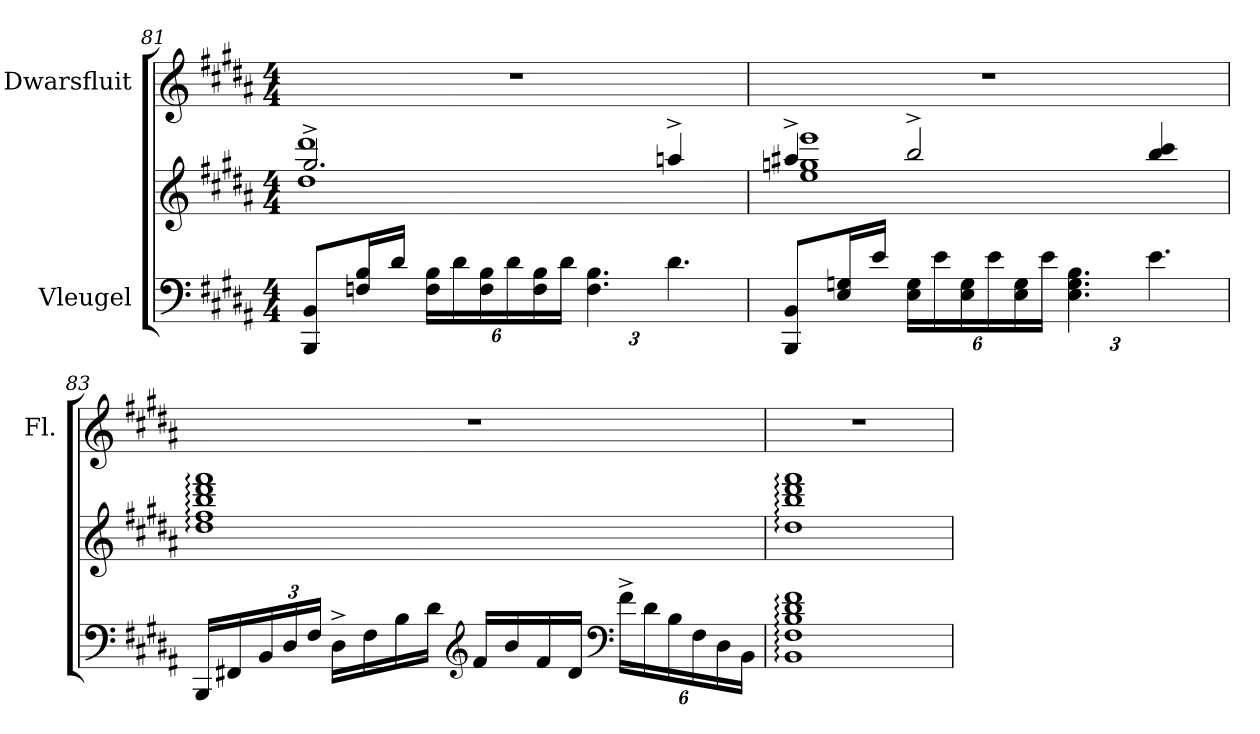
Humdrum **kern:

**kern	**kern	**kern
*part2	*part2	*part1
*staff3	*staff2	*staff1
*I"Vleugel	*	*I"Dwarsfluit
*	*	*I'Fl.
*clefF4	*clefG2	*clefG2
*k[f#c#g#d#a#]	*k[f#c#g#d#a#]	*k[f#c#g#d#a#]
*M4/4	*M4/4	*M4/4
=81	=81	=81
*	*^	*
8BBB/ 8BB/L	2.gg#^/	1dd# 1ddd#	1r
16Fn/ 16B/L	.	.	.
16d#/JJ	.	.	.
*Xbrackettup	*	*	*
24F\ 24B\LL	.	.	.
24d#\	.	.	.
24F\ 24B\	.	.	.
24d#\	.	.	.
24F\ 24B\	.	.	.
24d#\JJ	.	.	.
6.F\ 6.B\	.	.	.
6.d#\	4aan^/	.	.
=82	=82	=82	=82
8BBB/ 8BB/L	4aa#X^/	1ee 1ggn 1eee	1r
16E/ 16Gn/L	.	.	.
16e/JJ	.	.	.
24E\ 24G\LL	2bb^/	.	.
24e\	.	.	.
24E\ 24G\	.	.	.
24e\	.	.	.
24E\ 24G\	.	.	.
24e\JJ	.	.	.
6.E\ 6.G\ 6.B\	.	.	.
6.e\	4bb/ 4ccc#/	.	.
*	*v	*v	*
!!LO:LB:g=z
=83	=83	=83
*	*	*MM50
16BBB/LL	1dd#: 1ff#: 1bb: 1ddd#: 1fff#:	1r
16FF#X/	.	.
24BB/	.	.
24D#/	.	.
24F#/JJ	.	.
16D#^\LL	.	.
16F#\	.	.
16B\	.	.
16d#\JJ	.	.
*clefG2	*	*
16f#/LL	.	.
16b/	.	.
16f#/	.	.
16d#/JJ	.	.
*clefF4	*	*
24f#^\LL	.	.
24d#\	.	.
24B\	.	.
24F#\	.	.
24D#\	.	.
24BB\JJ	.	.
=84	=84	=84
1BB: 1F#: 1B: 1d#: 1f#:	1dd#: 1bb: 1ddd#: 1fff#:	1r
=	=	=
*-	*-	*-
